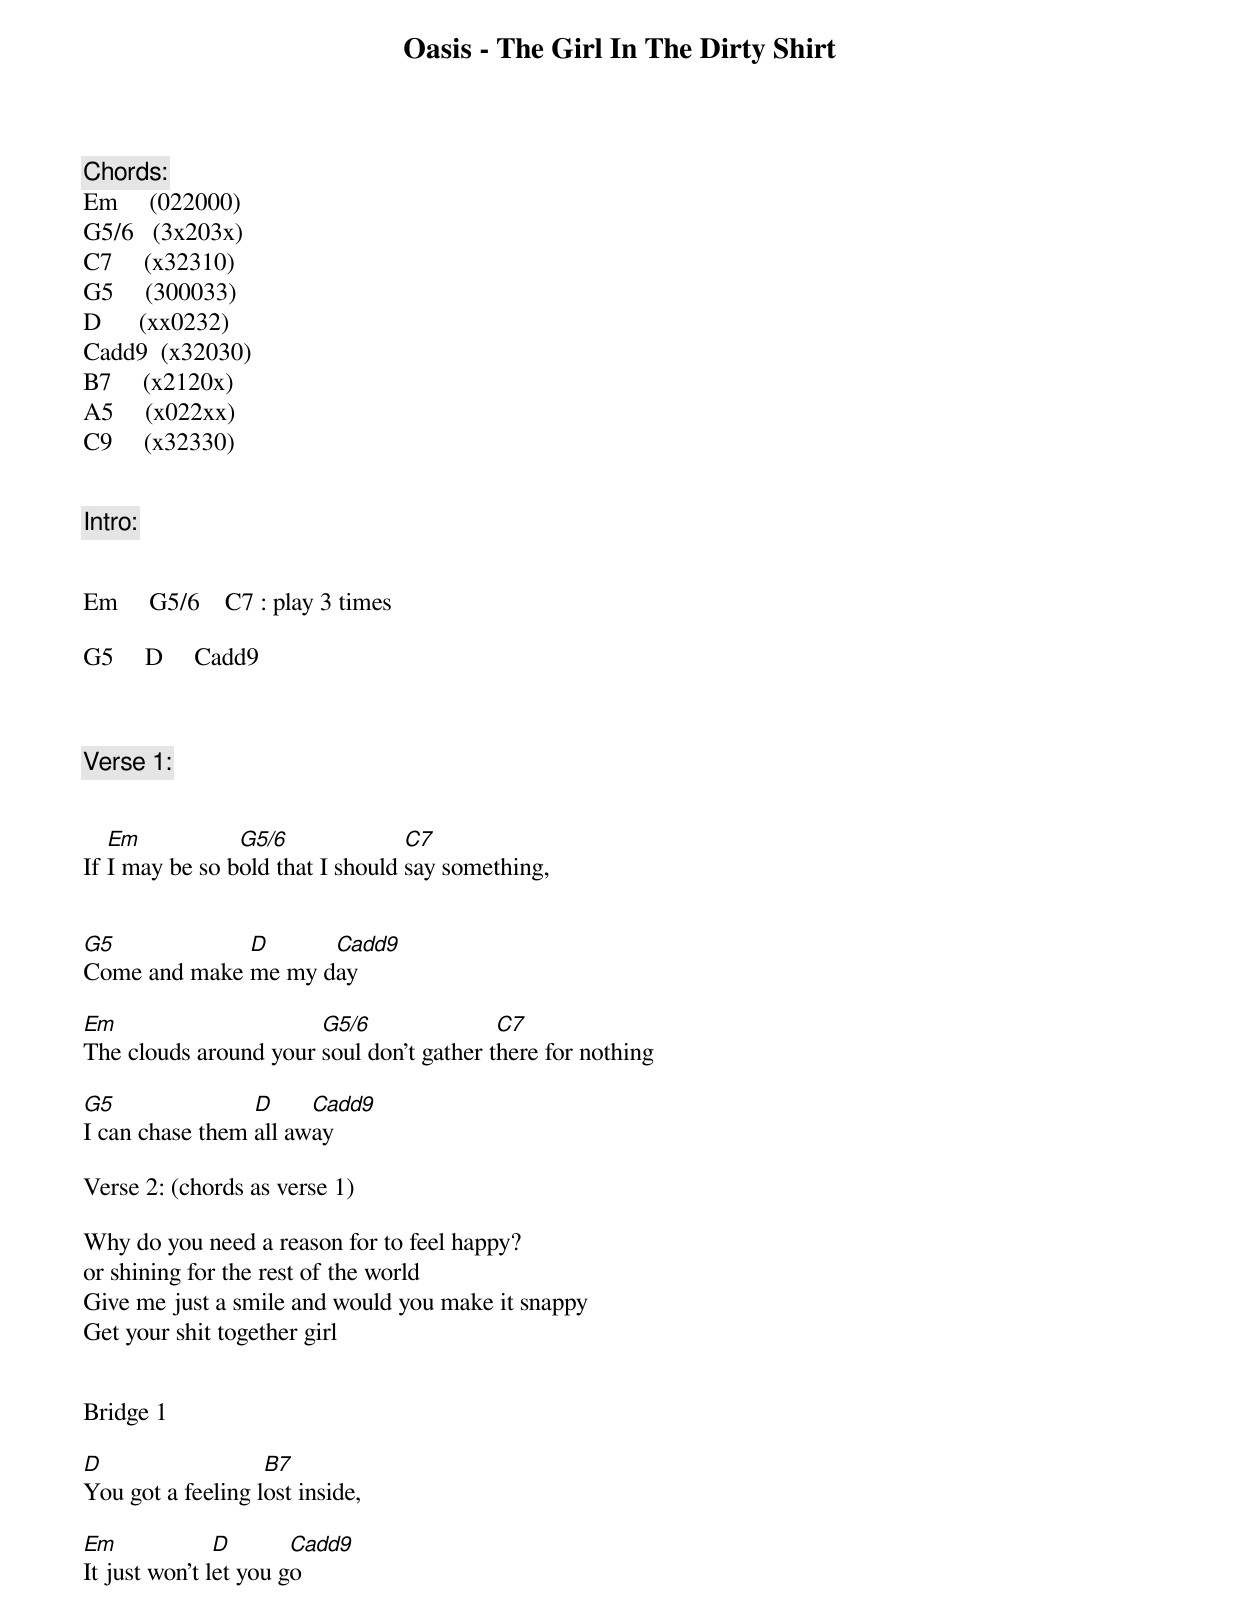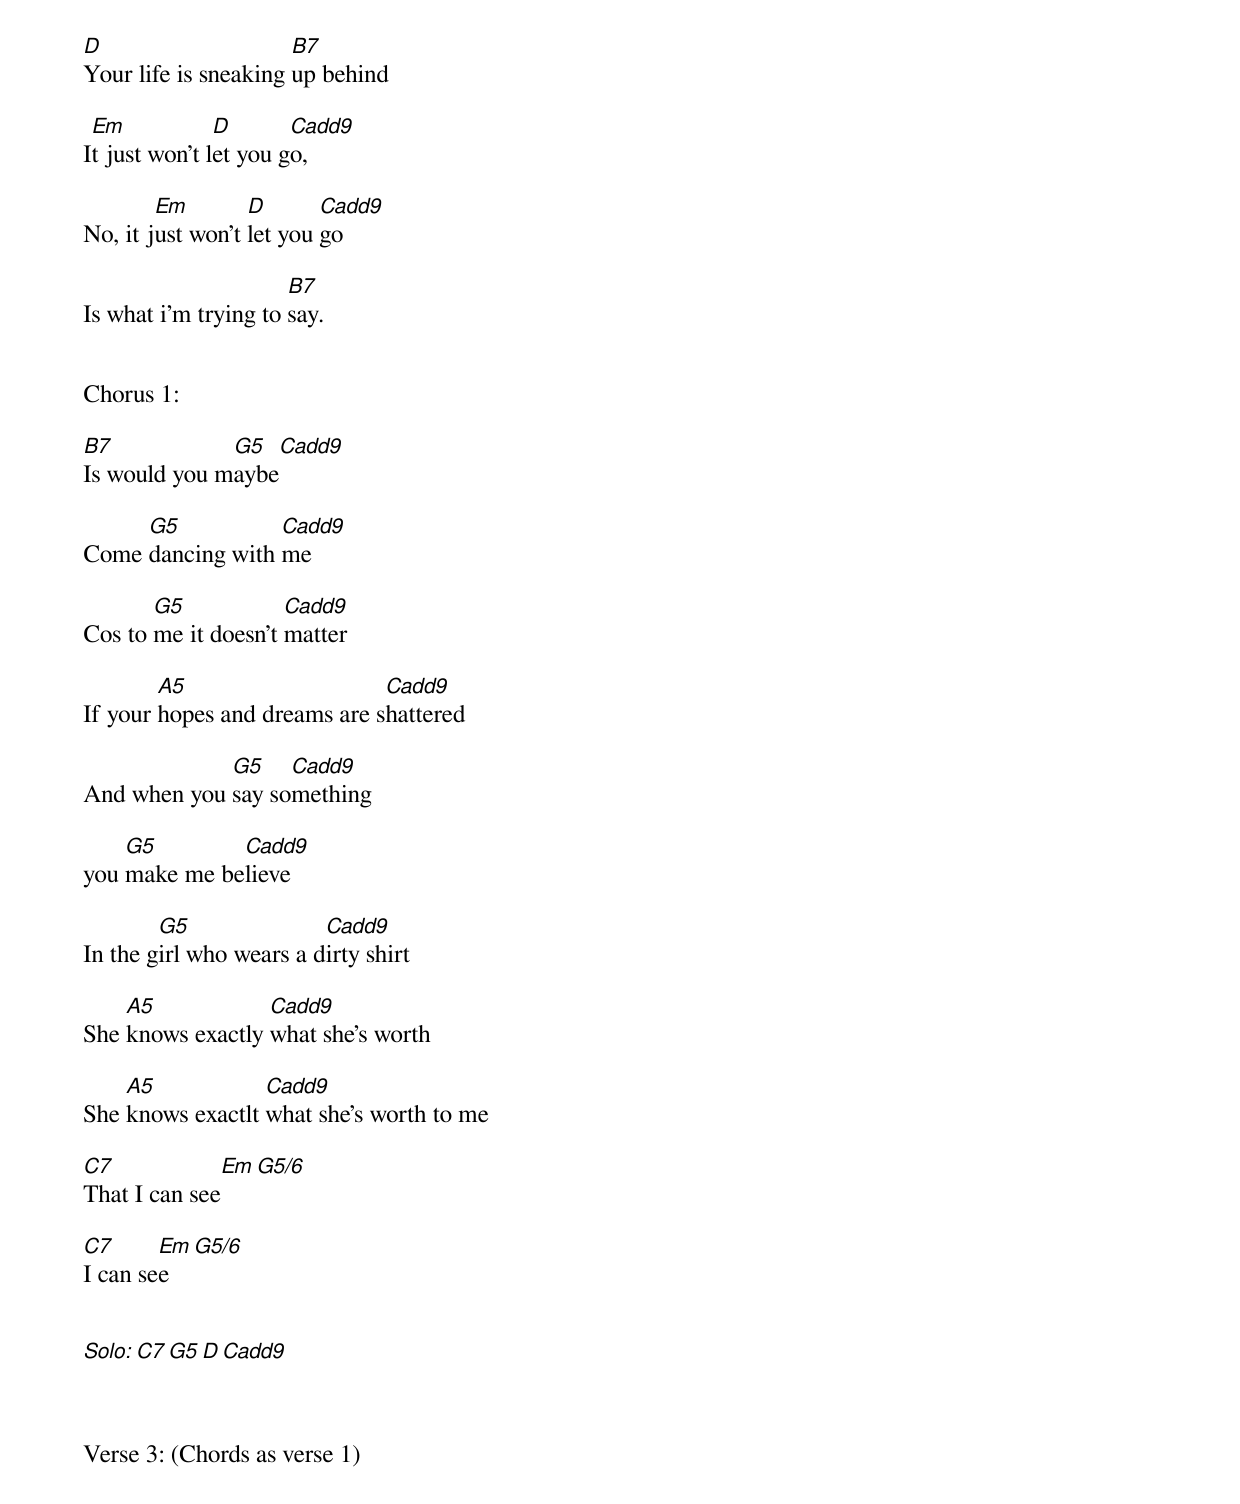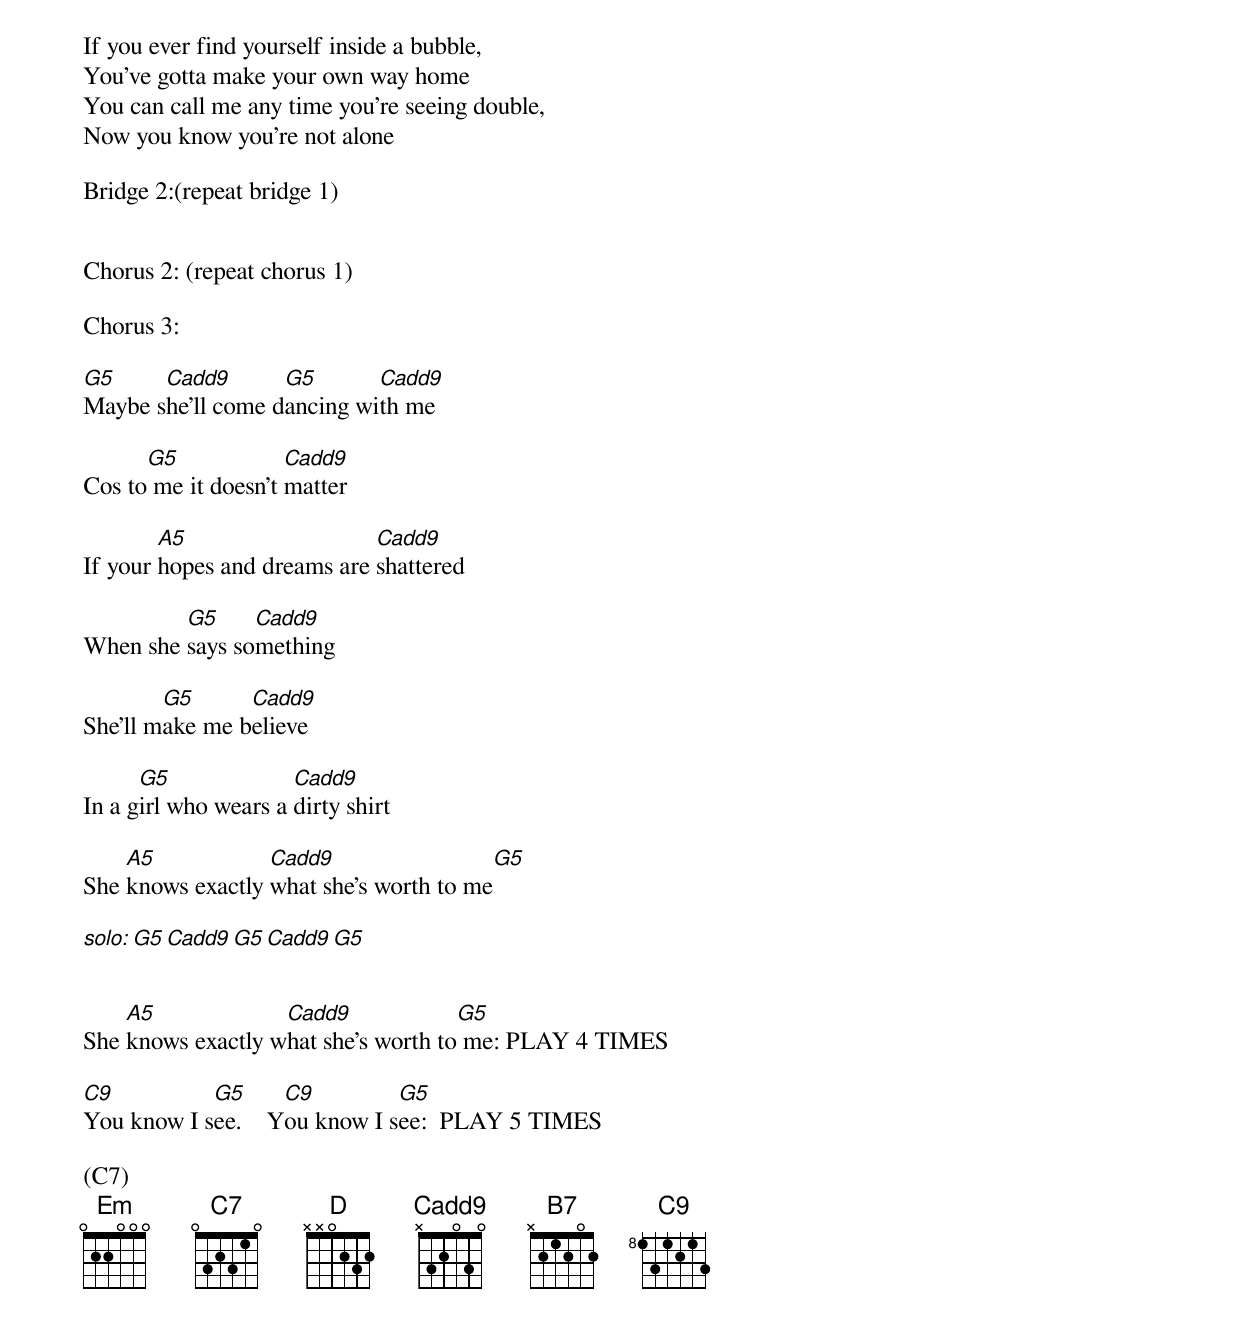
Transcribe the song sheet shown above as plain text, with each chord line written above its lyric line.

Oasis - The Girl In The Dirty Shirt

Chords:
Em     (022000)
G5/6   (3x203x)
C7     (x32310)
G5     (300033)
D      (xx0232)
Cadd9  (x32030)
B7     (x2120x)
A5     (x022xx)
C9     (x32330)


Intro:


Em     G5/6    C7 : play 3 times

G5     D     Cadd9



Verse 1:


   Em           G5/6              C7
If I may be so bold that I should say something,


G5            D      Cadd9
Come and make me my day

Em                     G5/6               C7
The clouds around your soul don't gather there for nothing

G5               D     Cadd9
I can chase them all away

Verse 2: (chords as verse 1)

Why do you need a reason for to feel happy?
or shining for the rest of the world
Give me just a smile and would you make it snappy
Get your shit together girl


Bridge 1

D                  B7
You got a feeling lost inside,

Em             D       Cadd9
It just won't let you go

D                     B7
Your life is sneaking up behind

 Em            D       Cadd9
It just won't let you go,

        Em        D       Cadd9
No, it just won't let you go

                      B7
Is what i'm trying to say.


Chorus 1:

B7            G5  Cadd9
Is would you maybe

     G5           Cadd9
Come dancing with me

       G5            Cadd9
Cos to me it doesn't matter

        A5                    Cadd9
If your hopes and dreams are shattered

             G5    Cadd9
And when you say something

    G5        Cadd9
you make me believe

        G5               Cadd9
In the girl who wears a dirty shirt

    A5            Cadd9
She knows exactly what she's worth

    A5            Cadd9
She knows exactlt what she's worth to me

C7            Em  G5/6
That I can see

C7      Em     G5/6
I can see


Solo:    C7     G5      D     Cadd9



Verse 3: (Chords as verse 1)


If you ever find yourself inside a bubble,
You've gotta make your own way home
You can call me any time you're seeing double,
Now you know you're not alone

Bridge 2:(repeat bridge 1)


Chorus 2: (repeat chorus 1)

Chorus 3:

G5     Cadd9       G5       Cadd9
Maybe she'll come dancing with me

      G5             Cadd9
Cos to me it doesn't matter

        A5                   Cadd9
If your hopes and dreams are shattered

         G5     Cadd9
When she says something

        G5      Cadd9
She'll make me believe

      G5              Cadd9
In a girl who wears a dirty shirt

    A5            Cadd9                  G5
She knows exactly what she's worth to me

solo: G5   Cadd9    G5    Cadd9    G5


    A5             Cadd9             G5
She knows exactly what she's worth to me: PLAY 4 TIMES

C9          G5      C9         G5
You know I see.    You know I see:  PLAY 5 TIMES

(C7)
